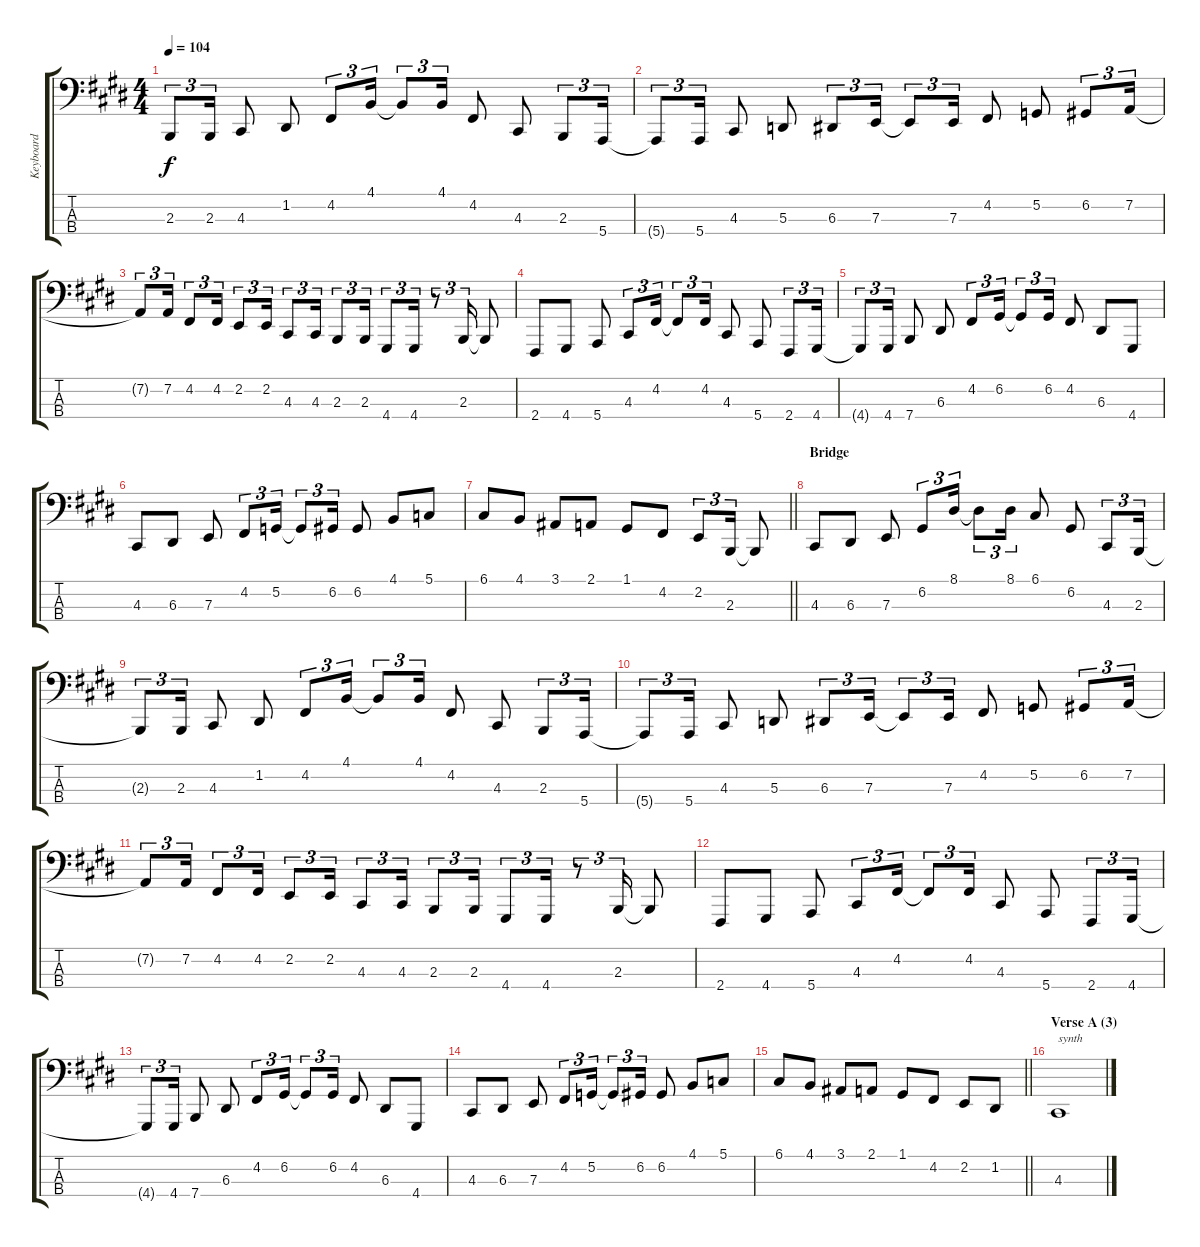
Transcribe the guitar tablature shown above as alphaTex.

\track ("Keyboard" "Keyboard") {instrument drawbarorgan}
\staff {score tabs}
\tuning (G2 D2 A1 E1) {hide}
\ts (4 4)
\tempo 104
\clef f4
\ks c#minor
2.3{t}.8{tu (3 2) dy f} 2.3.16{tu (3 2)} 4.3.8 1.2.8 4.2.8{tu (3 2)} 4.1.16{tu (3 2)} 4.1{t}.8{tu (3 2)} 4.1.16{tu (3 2)} 4.2.8 4.3.8 2.3.8{tu (3 2)} 5.4.16{tu (3 2)} |
5.4{t}.8{tu (3 2)} 5.4.16{tu (3 2)} 4.3.8 5.3.8 6.3.8{tu (3 2)} 7.3.16{tu (3 2)} 7.3{t}.8{tu (3 2)} 7.3.16{tu (3 2)} 4.2.8 5.2.8 6.2.8{tu (3 2)} 7.2.16{tu (3 2)} |
7.2{t}.8{tu (3 2)} 7.2.16{tu (3 2)} 4.2.8{tu (3 2)} 4.2.16{tu (3 2)} 2.2.8{tu (3 2)} 2.2.16{tu (3 2)} 4.3.8{tu (3 2)} 4.3.16{tu (3 2)} 2.3.8{tu (3 2)} 2.3.16{tu (3 2)} 4.4.8{tu (3 2)} 4.4.16{tu (3 2)} r.8{tu (3 2)} 2.3.16{tu (3 2)} 2.3{t}.8 |
2.4.8 4.4.8 5.4.8 4.3.8{tu (3 2)} 4.2.16{tu (3 2)} 4.2{t}.8{tu (3 2)} 4.2.16{tu (3 2)} 4.3.8 5.4.8 2.4.8{tu (3 2)} 4.4.16{tu (3 2)} |
4.4{t}.8{tu (3 2)} 4.4.16{tu (3 2)} 7.4.8 6.3.8 4.2.8{tu (3 2)} 6.2.16{tu (3 2)} 6.2{t}.8{tu (3 2)} 6.2.16{tu (3 2)} 4.2.8 6.3.8 4.4.8 |
4.3.8 6.3.8 7.3.8 4.2.8{tu (3 2)} 5.2.16{tu (3 2)} 5.2{t}.8{tu (3 2)} 6.2.16{tu (3 2)} 6.2.8 4.1.8 5.1.8 |
\barLineRight lightlight
6.1.8 4.1.8 3.1.8 2.1.8 1.1.8 4.2.8 2.2.8{tu (3 2)} 2.3.16{tu (3 2)} 2.3{t}.8 |
\section ("" "Bridge")
4.3.8 6.3.8 7.3.8 6.2.8{tu (3 2)} 8.1.16{tu (3 2)} 8.1{t}.8{tu (3 2)} 8.1.16{tu (3 2)} 6.1.8 6.2.8 4.3.8{tu (3 2)} 2.3.16{tu (3 2)} |
2.3{t}.8{tu (3 2)} 2.3.16{tu (3 2)} 4.3.8 1.2.8 4.2.8{tu (3 2)} 4.1.16{tu (3 2)} 4.1{t}.8{tu (3 2)} 4.1.16{tu (3 2)} 4.2.8 4.3.8 2.3.8{tu (3 2)} 5.4.16{tu (3 2)} |
5.4{t}.8{tu (3 2)} 5.4.16{tu (3 2)} 4.3.8 5.3.8 6.3.8{tu (3 2)} 7.3.16{tu (3 2)} 7.3{t}.8{tu (3 2)} 7.3.16{tu (3 2)} 4.2.8 5.2.8 6.2.8{tu (3 2)} 7.2.16{tu (3 2)} |
7.2{t}.8{tu (3 2)} 7.2.16{tu (3 2)} 4.2.8{tu (3 2)} 4.2.16{tu (3 2)} 2.2.8{tu (3 2)} 2.2.16{tu (3 2)} 4.3.8{tu (3 2)} 4.3.16{tu (3 2)} 2.3.8{tu (3 2)} 2.3.16{tu (3 2)} 4.4.8{tu (3 2)} 4.4.16{tu (3 2)} r.8{tu (3 2)} 2.3.16{tu (3 2)} 2.3{t}.8 |
2.4.8 4.4.8 5.4.8 4.3.8{tu (3 2)} 4.2.16{tu (3 2)} 4.2{t}.8{tu (3 2)} 4.2.16{tu (3 2)} 4.3.8 5.4.8 2.4.8{tu (3 2)} 4.4.16{tu (3 2)} |
4.4{t}.8{tu (3 2)} 4.4.16{tu (3 2)} 7.4.8 6.3.8 4.2.8{tu (3 2)} 6.2.16{tu (3 2)} 6.2{t}.8{tu (3 2)} 6.2.16{tu (3 2)} 4.2.8 6.3.8 4.4.8 |
4.3.8 6.3.8 7.3.8 4.2.8{tu (3 2)} 5.2.16{tu (3 2)} 5.2{t}.8{tu (3 2)} 6.2.16{tu (3 2)} 6.2.8 4.1.8 5.1.8 |
\barLineRight lightlight
6.1.8 4.1.8 3.1.8 2.1.8 1.1.8 4.2.8 2.2.8 1.2.8 |
\section ("" "Verse A (3)")
4.3.1{txt "synth" instrument pad3polysynth}
